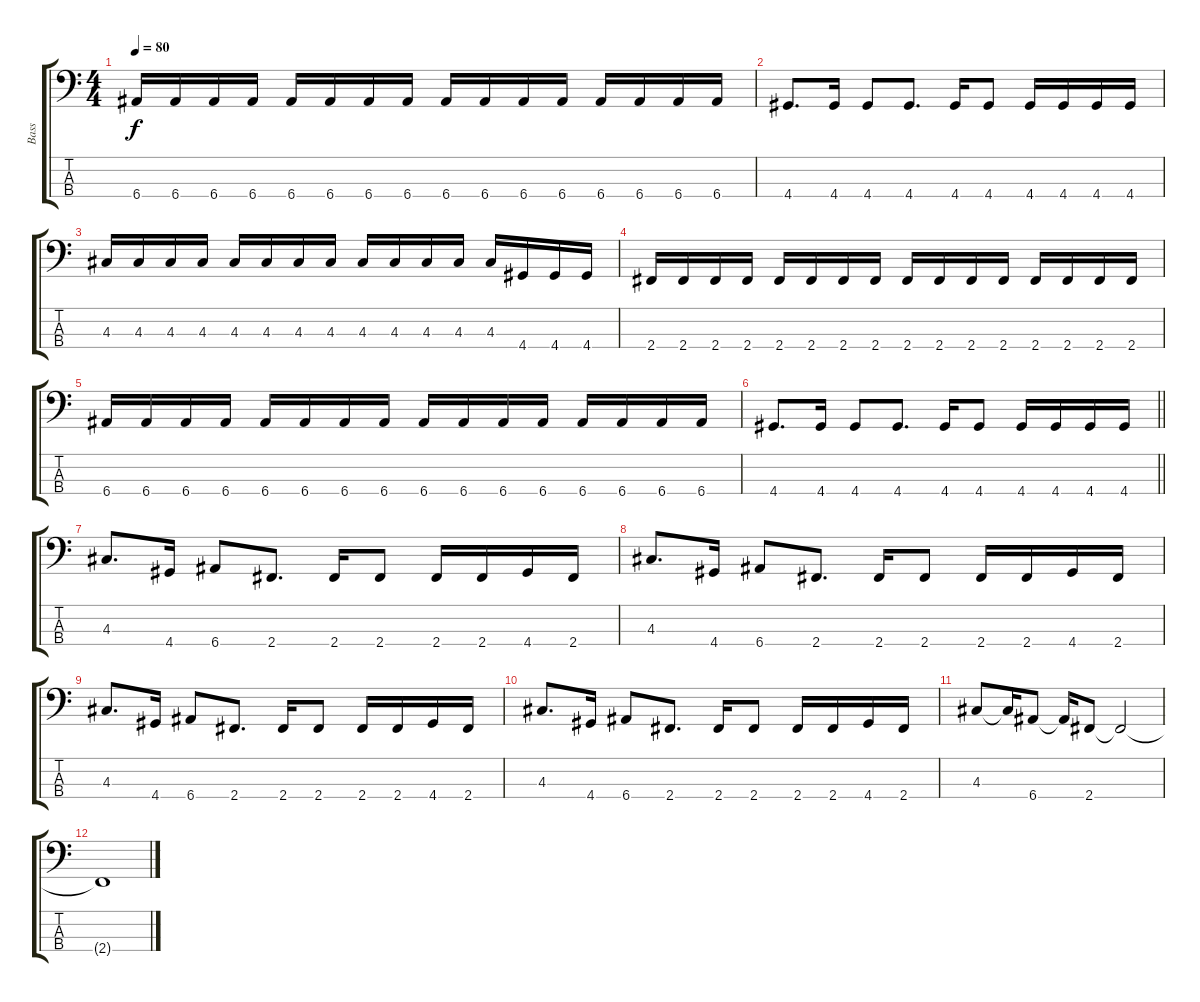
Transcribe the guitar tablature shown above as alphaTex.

\track ("Bass" "Bass") {instrument electricbassfinger}
\staff {score tabs}
\tuning (G2 D2 A1 E1) {hide}
\ts (4 4)
\tempo 80
\clef f4
\ks c
6.4.16{dy f} 6.4.16 6.4.16 6.4.16 6.4.16 6.4.16 6.4.16 6.4.16 6.4.16 6.4.16 6.4.16 6.4.16 6.4.16 6.4.16 6.4.16 6.4.16 |
4.4.8{d} 4.4.16 4.4.8 4.4.8{d} 4.4.16 4.4.8 4.4.16 4.4.16 4.4.16 4.4.16 |
4.3.16 4.3.16 4.3.16 4.3.16 4.3.16 4.3.16 4.3.16 4.3.16 4.3.16 4.3.16 4.3.16 4.3.16 4.3.16 4.4.16 4.4.16 4.4.16 |
2.4.16 2.4.16 2.4.16 2.4.16 2.4.16 2.4.16 2.4.16 2.4.16 2.4.16 2.4.16 2.4.16 2.4.16 2.4.16 2.4.16 2.4.16 2.4.16 |
6.4.16 6.4.16 6.4.16 6.4.16 6.4.16 6.4.16 6.4.16 6.4.16 6.4.16 6.4.16 6.4.16 6.4.16 6.4.16 6.4.16 6.4.16 6.4.16 |
\barLineRight lightlight
4.4.8{d} 4.4.16 4.4.8 4.4.8{d} 4.4.16 4.4.8 4.4.16 4.4.16 4.4.16 4.4.16 |
4.3.8{d} 4.4.16 6.4.8 2.4.8{d} 2.4.16 2.4.8 2.4.16 2.4.16 4.4.16 2.4.16 |
4.3.8{d} 4.4.16 6.4.8 2.4.8{d} 2.4.16 2.4.8 2.4.16 2.4.16 4.4.16 2.4.16 |
4.3.8{d} 4.4.16 6.4.8 2.4.8{d} 2.4.16 2.4.8 2.4.16 2.4.16 4.4.16 2.4.16 |
4.3.8{d} 4.4.16 6.4.8 2.4.8{d} 2.4.16 2.4.8 2.4.16 2.4.16 4.4.16 2.4.16 |
4.3.8 4.3{t}.16 6.4.8 6.4{t}.16 2.4.8 2.4{t}.2 |
2.4{t}.1
